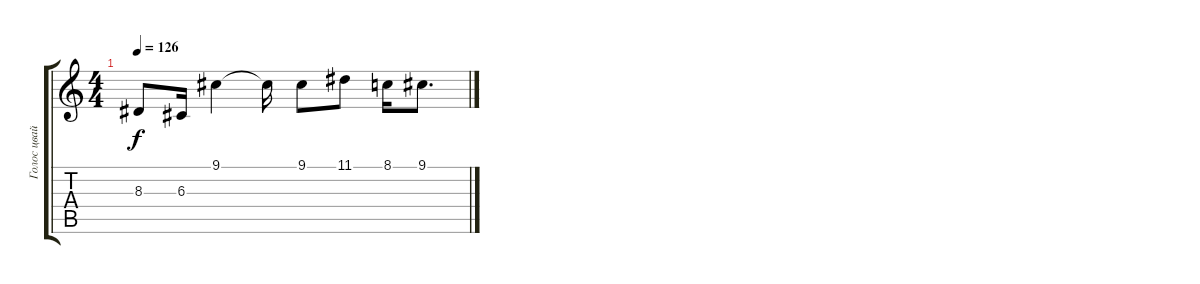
\track ("Голос цвай" "Голос цвай") {instrument lead2sawtooth}
\staff {score tabs}
\tuning (E4 B3 G3 D3 A2 E2) {hide}
\ts (4 4)
\tempo 126
\clef g2
\ks c
8.3.8{dy f} 6.3.16 9.1.4 9.1{t}.16 9.1.8 11.1.8 8.1.16 9.1.8{d}
